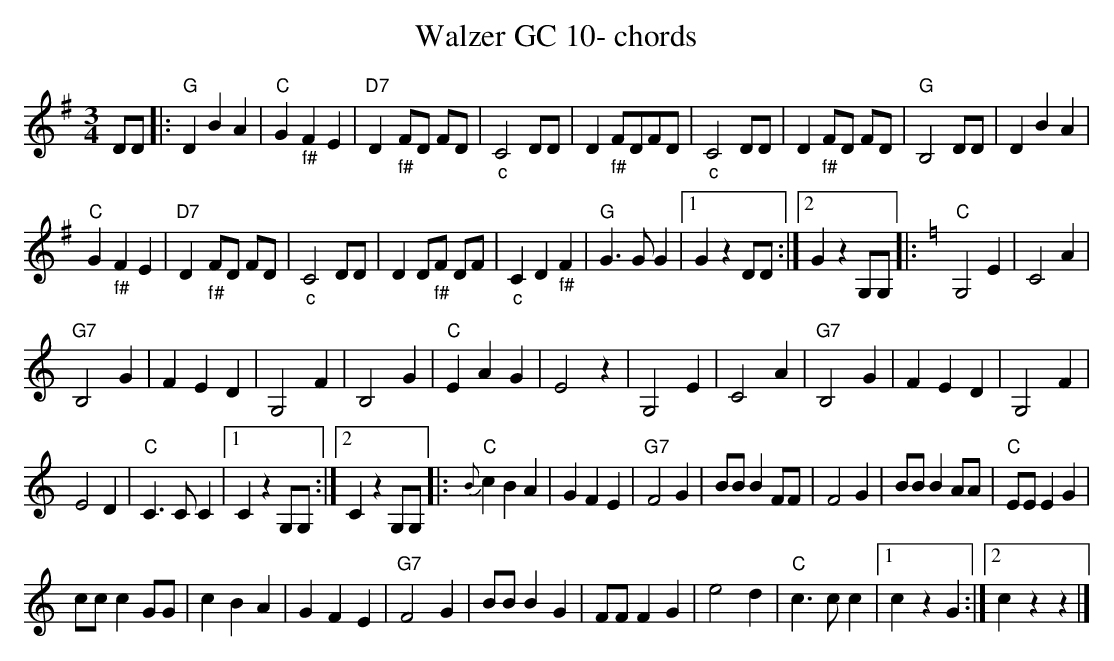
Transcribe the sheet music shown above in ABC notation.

X:1
T:Walzer GC 10- chords
M:3/4
L:1/8
K:Gmaj%%MIDI gchordon
DD |: "G"D2 B2A2 | "C"G2"_f#"F2E2 | "D7"D2 "_f#"FD FD | "_c"C4DD | D2 "_f#"FDFD | "_c"C4DD | D2 "_f#"FD FD | "G"B,4 DD | D2B2A2 |
"C"G2"_f#"F2E2 | "D7"D2 "_f#"FD FD | "_c"C4DD | D2 D"_f#"F DF | "_c"C2D2"_f#"F2 | "G"G3G G2 |1 G2z2DD :|2 G2z2G,G, |: [K:Cmaj] [L:1/4] "C"G,2E | C2A |
"G7"B,2G | FED | G,2 F | B,2G | "C"EAG | E2z | G,2E | C2A | "G7"B,2G | FED | G,2F |
E2D | "C"C>CC |1 CzG,/2G,/2 :|2 CzG,/2G,/2 |: "C"{B}cBA | GFE | "G7"F2G | B/2B/2BF/2F/2 | F2G | B/2B/2 B A/2A/2 | "C"E/2E/2 EG |
c/2c/2 c G/2G/2 | cBA | GFE | "G7"F2G | B/2B/2 BG | F/2F/2 FG | e2 d | "C"c>cc |1 czG :|2 czz |]
